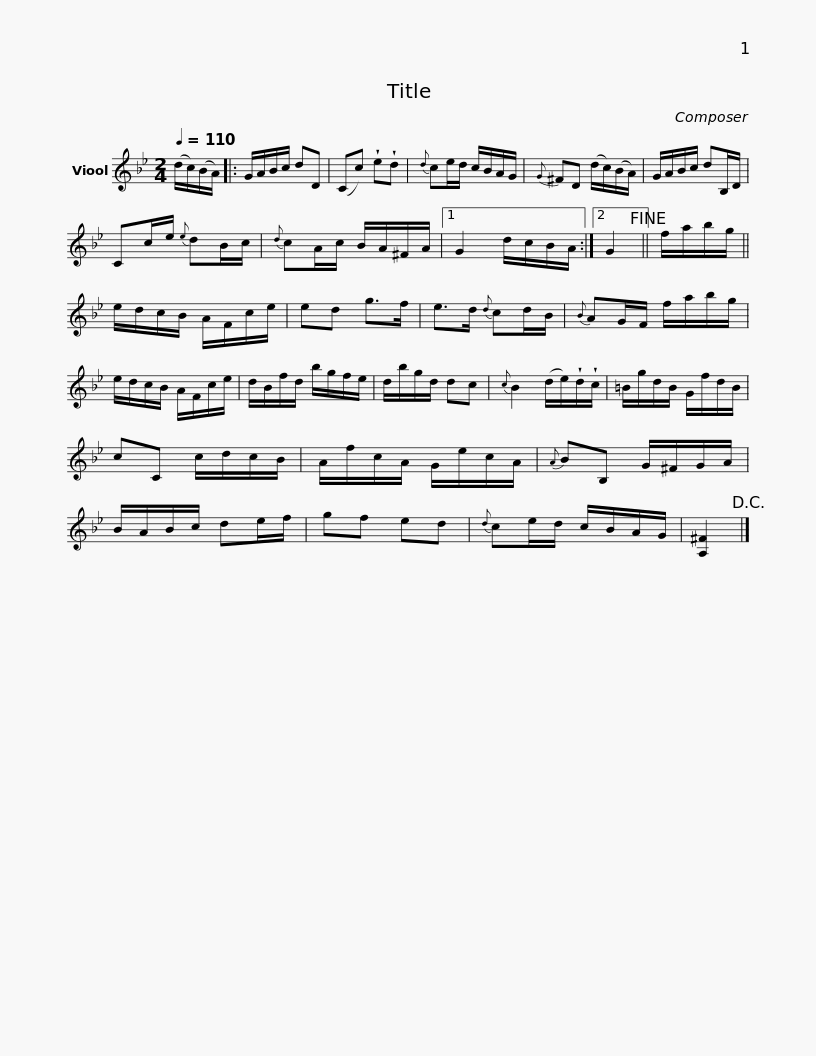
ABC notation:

X:1
L:1/8
Q:1/4=110
M:2/4
I:linebreak $
K:Bb
V:1 treble
V:1
 (d/c/)(B/A/) |: G/A/B/c/ dD | (Cc) !wedge!e!wedge!d |{d} ce/d/ c/B/A/G/ |{G} ^FD (d/c/)(B/A/) |$ %5
 G/A/B/c/ dB,/D/ | Cc/e/{e} dB/c/ |{d} cA/c/ B/A/^F/A/ |1 G2 d/c/B/A/ :|2 G2!fine! || %10
 f/a/b/g/ ||$ e/d/c/B/ A/F/c/e/ | ed g>f | e>d{d} cd/B/ |{B} AG/F/ f/a/b/g/ |$ %15
 e/d/c/B/ A/F/c/e/ | d/B/f/d/ b/g/f/e/ | d/b/g/d/ dc |{c} B2 (d/e/)!wedge!d/!wedge!c/ |$ =B/g/d/B/ G/f/d/B/ | %20
 cC c/d/c/B/ | A/f/c/A/ G/e/c/A/ |{A} BB, G/^F/G/A/ |$ B/A/B/c/ de/f/ | gf ed | %25
{d} ce/d/ c/B/A/G/ | [A,^F]2!D.C.! |] %27
